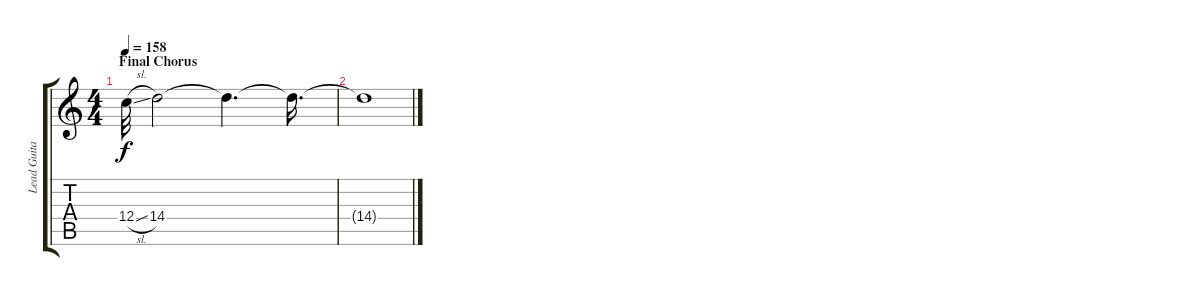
\track ("Lead Guitar" "Lead Guita") {instrument overdrivenguitar}
\staff {score tabs}
\tuning (D4 A3 F3 C3 G2 C2) {hide}
\ts (4 4)
\section ("" "Final Chorus")
\tempo 158
\clef g2
\ks c
12.4{sl}.32{dy f} 14.4.2{volume 0} 14.4{t}.4{d} 14.4{t}.16{d} |
14.4{t}.1
